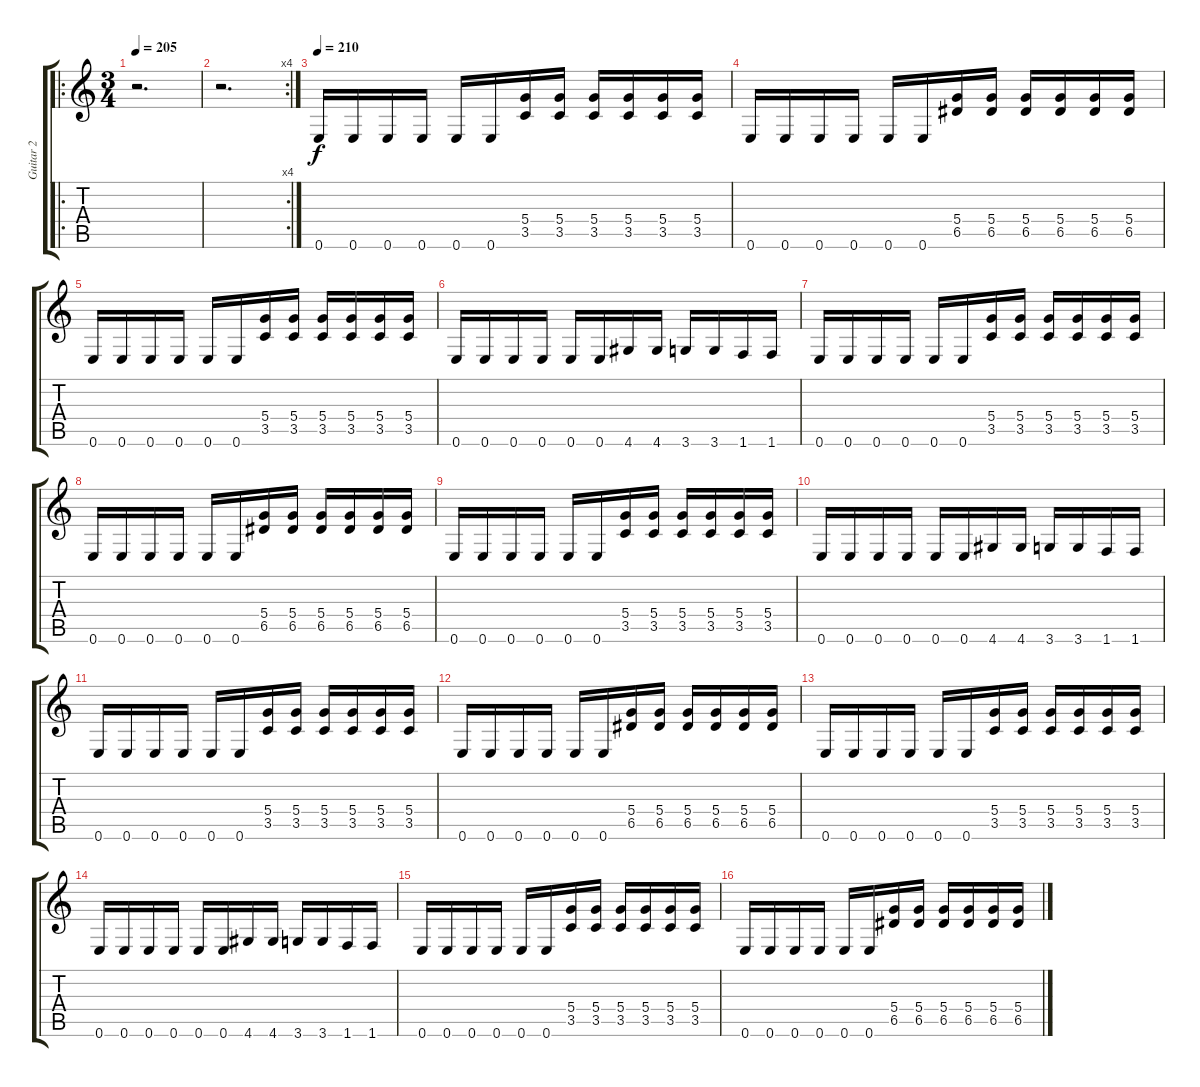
\track ("Guitar 2" "Guitar 2") {instrument distortionguitar}
\staff {score tabs}
\tuning (E4 B3 G3 D3 A2 E2) {hide}
\ro
\ts (3 4)
\tempo 205
\tempo 160
\tempo 205
\clef g2
\ks c
r.2{d dy f instrument distortionguitar} |
\rc 4
r.2{d} |
\tempo 210
0.6.16 0.6.16 0.6.16 0.6.16 0.6.16 0.6.16 (5.4 3.5).16 (5.4 3.5).16 (5.4 3.5).16 (5.4 3.5).16 (5.4 3.5).16 (5.4 3.5).16 |
0.6.16 0.6.16 0.6.16 0.6.16 0.6.16 0.6.16 (5.4 6.5).16 (5.4 6.5).16 (5.4 6.5).16 (5.4 6.5).16 (5.4 6.5).16 (5.4 6.5).16 |
0.6.16 0.6.16 0.6.16 0.6.16 0.6.16 0.6.16 (5.4 3.5).16 (5.4 3.5).16 (5.4 3.5).16 (5.4 3.5).16 (5.4 3.5).16 (5.4 3.5).16 |
0.6.16 0.6.16 0.6.16 0.6.16 0.6.16 0.6.16 4.6.16 4.6.16 3.6.16 3.6.16 1.6.16 1.6.16 |
0.6.16 0.6.16 0.6.16 0.6.16 0.6.16 0.6.16 (5.4 3.5).16 (5.4 3.5).16 (5.4 3.5).16 (5.4 3.5).16 (5.4 3.5).16 (5.4 3.5).16 |
0.6.16 0.6.16 0.6.16 0.6.16 0.6.16 0.6.16 (5.4 6.5).16 (5.4 6.5).16 (5.4 6.5).16 (5.4 6.5).16 (5.4 6.5).16 (5.4 6.5).16 |
0.6.16 0.6.16 0.6.16 0.6.16 0.6.16 0.6.16 (5.4 3.5).16 (5.4 3.5).16 (5.4 3.5).16 (5.4 3.5).16 (5.4 3.5).16 (5.4 3.5).16 |
0.6.16 0.6.16 0.6.16 0.6.16 0.6.16 0.6.16 4.6.16 4.6.16 3.6.16 3.6.16 1.6.16 1.6.16 |
0.6.16 0.6.16 0.6.16 0.6.16 0.6.16 0.6.16 (5.4 3.5).16 (5.4 3.5).16 (5.4 3.5).16 (5.4 3.5).16 (5.4 3.5).16 (5.4 3.5).16 |
0.6.16 0.6.16 0.6.16 0.6.16 0.6.16 0.6.16 (5.4 6.5).16 (5.4 6.5).16 (5.4 6.5).16 (5.4 6.5).16 (5.4 6.5).16 (5.4 6.5).16 |
0.6.16 0.6.16 0.6.16 0.6.16 0.6.16 0.6.16 (5.4 3.5).16 (5.4 3.5).16 (5.4 3.5).16 (5.4 3.5).16 (5.4 3.5).16 (5.4 3.5).16 |
0.6.16 0.6.16 0.6.16 0.6.16 0.6.16 0.6.16 4.6.16 4.6.16 3.6.16 3.6.16 1.6.16 1.6.16 |
0.6.16 0.6.16 0.6.16 0.6.16 0.6.16 0.6.16 (5.4 3.5).16 (5.4 3.5).16 (5.4 3.5).16 (5.4 3.5).16 (5.4 3.5).16 (5.4 3.5).16 |
0.6.16 0.6.16 0.6.16 0.6.16 0.6.16 0.6.16 (5.4 6.5).16 (5.4 6.5).16 (5.4 6.5).16 (5.4 6.5).16 (5.4 6.5).16 (5.4 6.5).16
